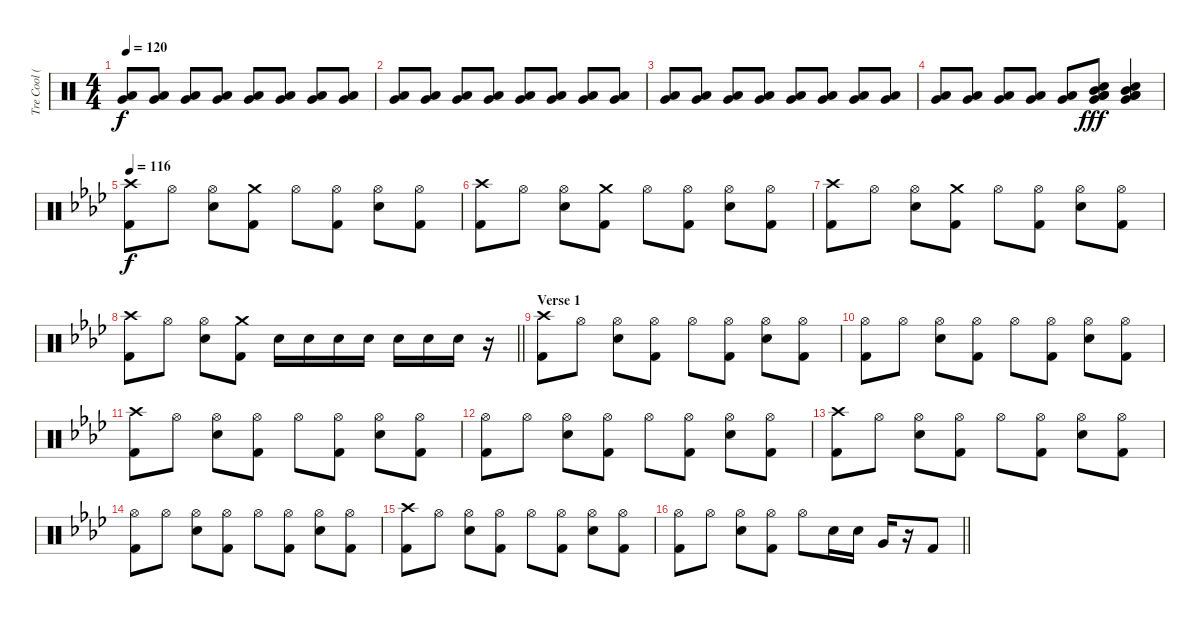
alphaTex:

\track ("Tre Cool (Drums)" "Tre Cool (") {instrument percussion}
\staff {score}
\articulation defaults
\ts (4 4)
\tempo 120
\clef neutral
\ks c
("Very Low Tom (hit)" "Low Tom (hit)").8{dy f volume 16} ("Very Low Tom (hit)" "Low Tom (hit)").8 ("Very Low Tom (hit)" "Low Tom (hit)").8 ("Very Low Tom (hit)" "Low Tom (hit)").8 ("Very Low Tom (hit)" "Low Tom (hit)").8 ("Very Low Tom (hit)" "Low Tom (hit)").8 ("Very Low Tom (hit)" "Low Tom (hit)").8 ("Very Low Tom (hit)" "Low Tom (hit)").8 |
("Very Low Tom (hit)" "Low Tom (hit)").8 ("Very Low Tom (hit)" "Low Tom (hit)").8 ("Very Low Tom (hit)" "Low Tom (hit)").8 ("Very Low Tom (hit)" "Low Tom (hit)").8 ("Very Low Tom (hit)" "Low Tom (hit)").8 ("Very Low Tom (hit)" "Low Tom (hit)").8 ("Very Low Tom (hit)" "Low Tom (hit)").8 ("Very Low Tom (hit)" "Low Tom (hit)").8 |
("Very Low Tom (hit)" "Low Tom (hit)").8 ("Very Low Tom (hit)" "Low Tom (hit)").8 ("Very Low Tom (hit)" "Low Tom (hit)").8 ("Very Low Tom (hit)" "Low Tom (hit)").8 ("Very Low Tom (hit)" "Low Tom (hit)").8 ("Very Low Tom (hit)" "Low Tom (hit)").8 ("Very Low Tom (hit)" "Low Tom (hit)").8 ("Very Low Tom (hit)" "Low Tom (hit)").8 |
("Very Low Tom (hit)" "Low Tom (hit)").8 ("Very Low Tom (hit)" "Low Tom (hit)").8 ("Very Low Tom (hit)" "Low Tom (hit)").8 ("Very Low Tom (hit)" "Low Tom (hit)").8 ("Very Low Tom (hit)" "Low Tom (hit)").8 ("Electric Snare (hit)" "Low Floor Tom (hit)" "Very Low Tom (hit)" "Low Tom (hit)" "Mid Tom (hit)").8{dy fff} ("Electric Snare (hit)" "Low Floor Tom (hit)" "Very Low Tom (hit)" "Low Tom (hit)" "Mid Tom (hit)").4 |
\tempo 116
\ks ab
("Crash high (hit)" "Kick (hit) 2").8{dy f volume 10} "Hi-Hat (open)".8 ("Hi-Hat (open)" "Electric Snare (hit)").8 ("Crash medium (hit)" "Kick (hit) 2").8 "Hi-Hat (open)".8 ("Hi-Hat (open)" "Kick (hit) 2").8 ("Hi-Hat (open)" "Electric Snare (hit)").8 ("Hi-Hat (open)" "Kick (hit) 2").8 |
("Crash high (hit)" "Kick (hit) 2").8 "Hi-Hat (open)".8 ("Hi-Hat (open)" "Electric Snare (hit)").8 ("Crash medium (hit)" "Kick (hit) 2").8 "Hi-Hat (open)".8 ("Hi-Hat (open)" "Kick (hit) 2").8 ("Hi-Hat (open)" "Electric Snare (hit)").8 ("Hi-Hat (open)" "Kick (hit) 2").8 |
("Crash high (hit)" "Kick (hit) 2").8 "Hi-Hat (open)".8 ("Hi-Hat (open)" "Electric Snare (hit)").8 ("Crash medium (hit)" "Kick (hit) 2").8 "Hi-Hat (open)".8 ("Hi-Hat (open)" "Kick (hit) 2").8 ("Hi-Hat (open)" "Electric Snare (hit)").8 ("Hi-Hat (open)" "Kick (hit) 2").8 |
\barLineRight lightlight
("Crash high (hit)" "Kick (hit) 2").8 "Hi-Hat (open)".8 ("Hi-Hat (open)" "Electric Snare (hit)").8 ("Crash medium (hit)" "Kick (hit) 2").8 "Electric Snare (hit)".16 "Electric Snare (hit)".16 "Electric Snare (hit)".16 "Electric Snare (hit)".16 "Electric Snare (hit)".16 "Electric Snare (hit)".16 "Electric Snare (hit)".16 r.16 |
\section ("" "Verse 1")
("Crash high (hit)" "Kick (hit) 2").8 "Hi-Hat (open)".8 ("Hi-Hat (open)" "Electric Snare (hit)").8 ("Hi-Hat (open)" "Kick (hit) 2").8 "Hi-Hat (open)".8 ("Hi-Hat (open)" "Kick (hit) 2").8 ("Hi-Hat (open)" "Electric Snare (hit)").8 ("Hi-Hat (open)" "Kick (hit) 2").8 |
("Hi-Hat (open)" "Kick (hit) 2").8 "Hi-Hat (open)".8 ("Hi-Hat (open)" "Electric Snare (hit)").8 ("Hi-Hat (open)" "Kick (hit) 2").8 "Hi-Hat (open)".8 ("Hi-Hat (open)" "Kick (hit) 2").8 ("Hi-Hat (open)" "Electric Snare (hit)").8 ("Hi-Hat (open)" "Kick (hit) 2").8 |
("Crash high (hit)" "Kick (hit) 2").8 "Hi-Hat (open)".8 ("Hi-Hat (open)" "Electric Snare (hit)").8 ("Hi-Hat (open)" "Kick (hit) 2").8 "Hi-Hat (open)".8 ("Hi-Hat (open)" "Kick (hit) 2").8 ("Hi-Hat (open)" "Electric Snare (hit)").8 ("Hi-Hat (open)" "Kick (hit) 2").8 |
("Hi-Hat (open)" "Kick (hit) 2").8 "Hi-Hat (open)".8 ("Hi-Hat (open)" "Electric Snare (hit)").8 ("Hi-Hat (open)" "Kick (hit) 2").8 "Hi-Hat (open)".8 ("Hi-Hat (open)" "Kick (hit) 2").8 ("Hi-Hat (open)" "Electric Snare (hit)").8 ("Hi-Hat (open)" "Kick (hit) 2").8 |
("Crash high (hit)" "Kick (hit) 2").8 "Hi-Hat (open)".8 ("Hi-Hat (open)" "Electric Snare (hit)").8 ("Hi-Hat (open)" "Kick (hit) 2").8 "Hi-Hat (open)".8 ("Hi-Hat (open)" "Kick (hit) 2").8 ("Hi-Hat (open)" "Electric Snare (hit)").8 ("Hi-Hat (open)" "Kick (hit) 2").8 |
("Hi-Hat (open)" "Kick (hit) 2").8 "Hi-Hat (open)".8 ("Hi-Hat (open)" "Electric Snare (hit)").8 ("Hi-Hat (open)" "Kick (hit) 2").8 "Hi-Hat (open)".8 ("Hi-Hat (open)" "Kick (hit) 2").8 ("Hi-Hat (open)" "Electric Snare (hit)").8 ("Hi-Hat (open)" "Kick (hit) 2").8 |
("Crash high (hit)" "Kick (hit) 2").8 "Hi-Hat (open)".8 ("Hi-Hat (open)" "Electric Snare (hit)").8 ("Hi-Hat (open)" "Kick (hit) 2").8 "Hi-Hat (open)".8 ("Hi-Hat (open)" "Kick (hit) 2").8 ("Hi-Hat (open)" "Electric Snare (hit)").8 ("Hi-Hat (open)" "Kick (hit) 2").8 |
\barLineRight lightlight
("Hi-Hat (open)" "Kick (hit) 2").8 "Hi-Hat (open)".8 ("Hi-Hat (open)" "Electric Snare (hit)").8 ("Hi-Hat (open)" "Kick (hit) 2").8 "Hi-Hat (open)".8 "Electric Snare (hit)".16 "Electric Snare (hit)".16 "Very Low Tom (hit)".16 r.16 "Kick (hit) 2".8
